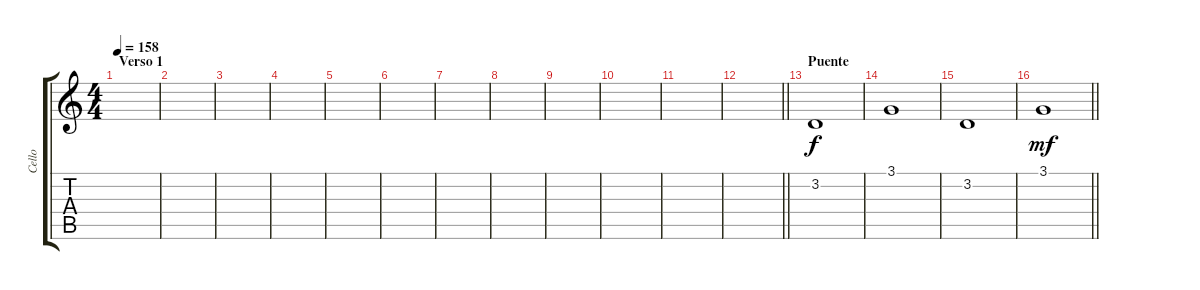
\track ("Cello" "Cello") {instrument stringensemble2}
\staff {score tabs}
\tuning (E4 B3 G3 D3 A2 E2) {hide}
\ts (4 4)
\section ("" "Verso 1")
\tempo 158
\clef g2
\ks c
|
|
|
|
|
|
|
|
|
|
|
\barLineRight lightlight
|
\section ("" "Puente")
3.2.1{dy f volume 13} |
3.1.1 |
3.2.1 |
\barLineRight lightlight
3.1.1{dy mf}
